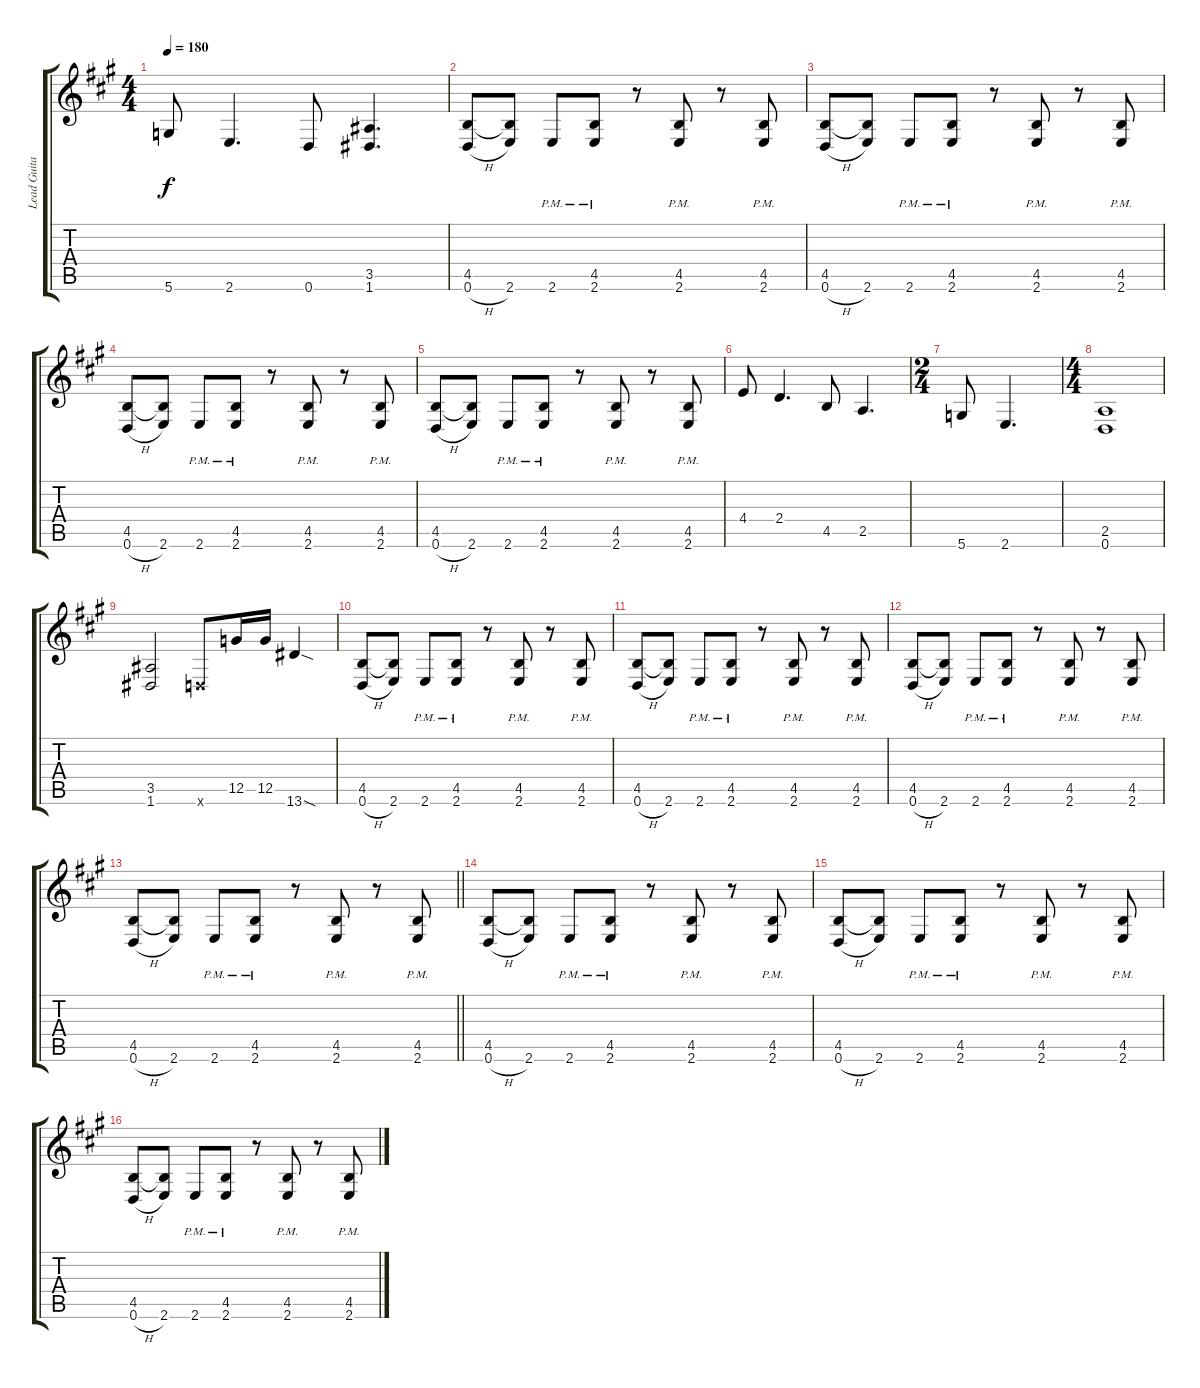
\track ("Lead Guitar" "Lead Guita") {instrument overdrivenguitar}
\staff {score tabs}
\tuning (D4 A3 F3 C3 G2 D2) {hide}
\ts (4 4)
\tempo 180
\clef g2
\ks f#minor
5.6.8{dy f} 2.6.4{d} 0.6.8 (3.5 1.6).4{d} |
(4.5 0.6{h}).8 (4.5{t} 2.6).8 2.6{pm}.8 (4.5{pm} 2.6{pm}).8 r.8 (4.5{pm} 2.6{pm}).8 r.8 (4.5{pm} 2.6{pm}).8 |
(4.5 0.6{h}).8 (4.5{t} 2.6).8 2.6{pm}.8 (4.5{pm} 2.6{pm}).8 r.8 (4.5{pm} 2.6{pm}).8 r.8 (4.5{pm} 2.6{pm}).8 |
(4.5 0.6{h}).8 (4.5{t} 2.6).8 2.6{pm}.8 (4.5{pm} 2.6{pm}).8 r.8 (4.5{pm} 2.6{pm}).8 r.8 (4.5{pm} 2.6{pm}).8 |
(4.5 0.6{h}).8 (4.5{t} 2.6).8 2.6{pm}.8 (4.5{pm} 2.6{pm}).8 r.8 (4.5{pm} 2.6{pm}).8 r.8 (4.5{pm} 2.6{pm}).8 |
4.4.8 2.4.4{d} 4.5.8 2.5.4{d} |
\ts (2 4)
5.6.8 2.6.4{d} |
\ts (4 4)
(2.5 0.6).1 |
(3.5 1.6).2 0.6{x}.8 12.5.16 12.5.16 13.6{sod}.4 |
(4.5 0.6{h}).8 (4.5{t} 2.6).8 2.6{pm}.8 (4.5{pm} 2.6{pm}).8 r.8 (4.5{pm} 2.6{pm}).8 r.8 (4.5{pm} 2.6{pm}).8 |
(4.5 0.6{h}).8 (4.5{t} 2.6).8 2.6{pm}.8 (4.5{pm} 2.6{pm}).8 r.8 (4.5{pm} 2.6{pm}).8 r.8 (4.5{pm} 2.6{pm}).8 |
(4.5 0.6{h}).8 (4.5{t} 2.6).8 2.6{pm}.8 (4.5{pm} 2.6{pm}).8 r.8 (4.5{pm} 2.6{pm}).8 r.8 (4.5{pm} 2.6{pm}).8 |
\barLineRight lightlight
(4.5 0.6{h}).8 (4.5{t} 2.6).8 2.6{pm}.8 (4.5{pm} 2.6{pm}).8 r.8 (4.5{pm} 2.6{pm}).8 r.8 (4.5{pm} 2.6{pm}).8 |
(4.5 0.6{h}).8 (4.5{t} 2.6).8 2.6{pm}.8 (4.5{pm} 2.6{pm}).8 r.8 (4.5{pm} 2.6{pm}).8 r.8 (4.5{pm} 2.6{pm}).8 |
(4.5 0.6{h}).8 (4.5{t} 2.6).8 2.6{pm}.8 (4.5{pm} 2.6{pm}).8 r.8 (4.5{pm} 2.6{pm}).8 r.8 (4.5{pm} 2.6{pm}).8 |
(4.5 0.6{h}).8 (4.5{t} 2.6).8 2.6{pm}.8 (4.5{pm} 2.6{pm}).8 r.8 (4.5{pm} 2.6{pm}).8 r.8 (4.5{pm} 2.6{pm}).8
